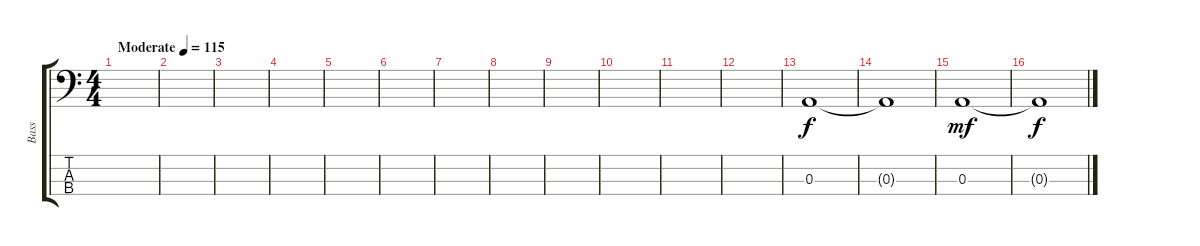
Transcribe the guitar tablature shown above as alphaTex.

\track ("Bass" "Bass") {instrument electricbassfinger}
\staff {score tabs}
\tuning (G2 D2 A1 E1) {hide}
\ts (4 4)
\tempo (115 "Moderate")
\clef f4
\ks c
|
|
|
|
|
|
|
|
|
|
|
|
0.3.1 |
0.3{t}.1{dy f} |
0.3.1{dy mf} |
0.3{t}.1{dy f}
